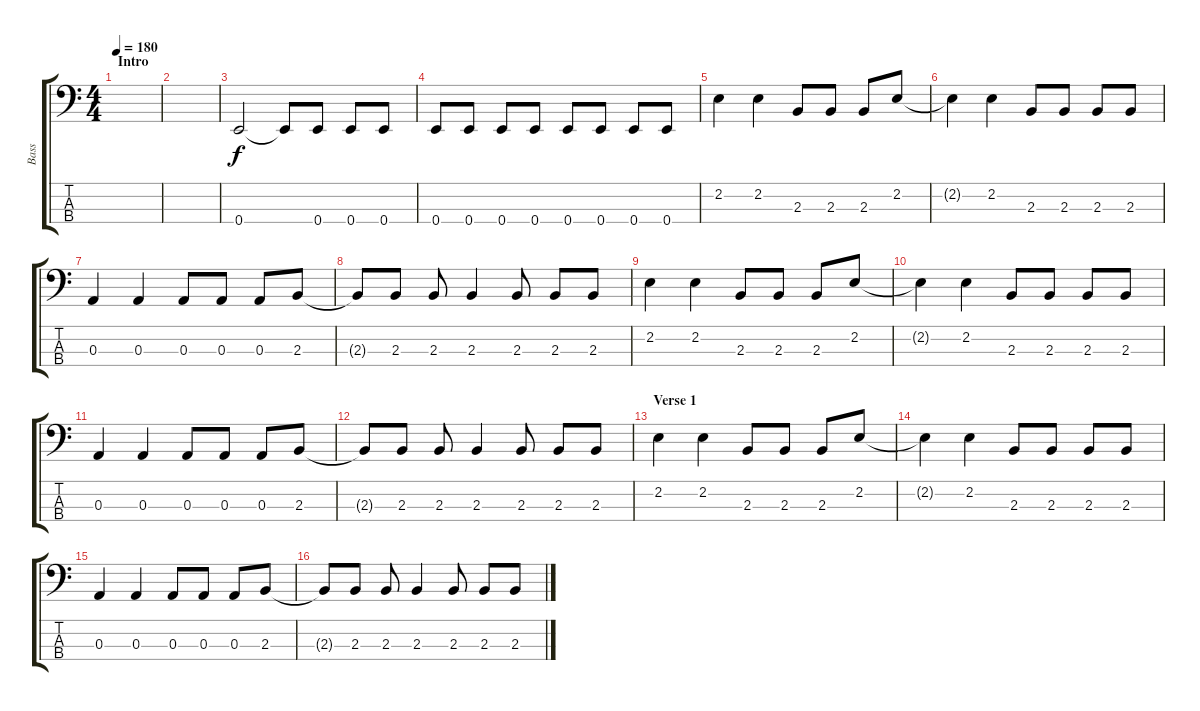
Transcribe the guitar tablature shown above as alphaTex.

\track ("Bass" "Bass") {instrument electricbassfinger}
\staff {score tabs}
\tuning (G2 D2 A1 E1) {hide}
\ts (4 4)
\section ("" "Intro")
\tempo 180
\clef f4
\ks c
|
|
0.4.2 0.4{t}.8 0.4.8 0.4.8 0.4.8 |
0.4.8 0.4.8 0.4.8 0.4.8 0.4.8 0.4.8 0.4.8 0.4.8 |
2.2.4 2.2.4 2.3.8 2.3.8 2.3.8 2.2.8 |
2.2{t}.4 2.2.4 2.3.8 2.3.8 2.3.8 2.3.8 |
0.3.4 0.3.4 0.3.8 0.3.8 0.3.8 2.3.8 |
2.3{t}.8 2.3.8 2.3.8 2.3.4 2.3.8 2.3.8 2.3.8 |
2.2.4 2.2.4 2.3.8 2.3.8 2.3.8 2.2.8 |
2.2{t}.4 2.2.4 2.3.8 2.3.8 2.3.8 2.3.8 |
0.3.4 0.3.4 0.3.8 0.3.8 0.3.8 2.3.8 |
2.3{t}.8 2.3.8 2.3.8 2.3.4 2.3.8 2.3.8 2.3.8 |
\section ("" "Verse 1")
2.2.4 2.2.4 2.3.8 2.3.8 2.3.8 2.2.8 |
2.2{t}.4 2.2.4 2.3.8 2.3.8 2.3.8 2.3.8 |
0.3.4 0.3.4 0.3.8 0.3.8 0.3.8 2.3.8 |
2.3{t}.8 2.3.8 2.3.8 2.3.4 2.3.8 2.3.8 2.3.8
